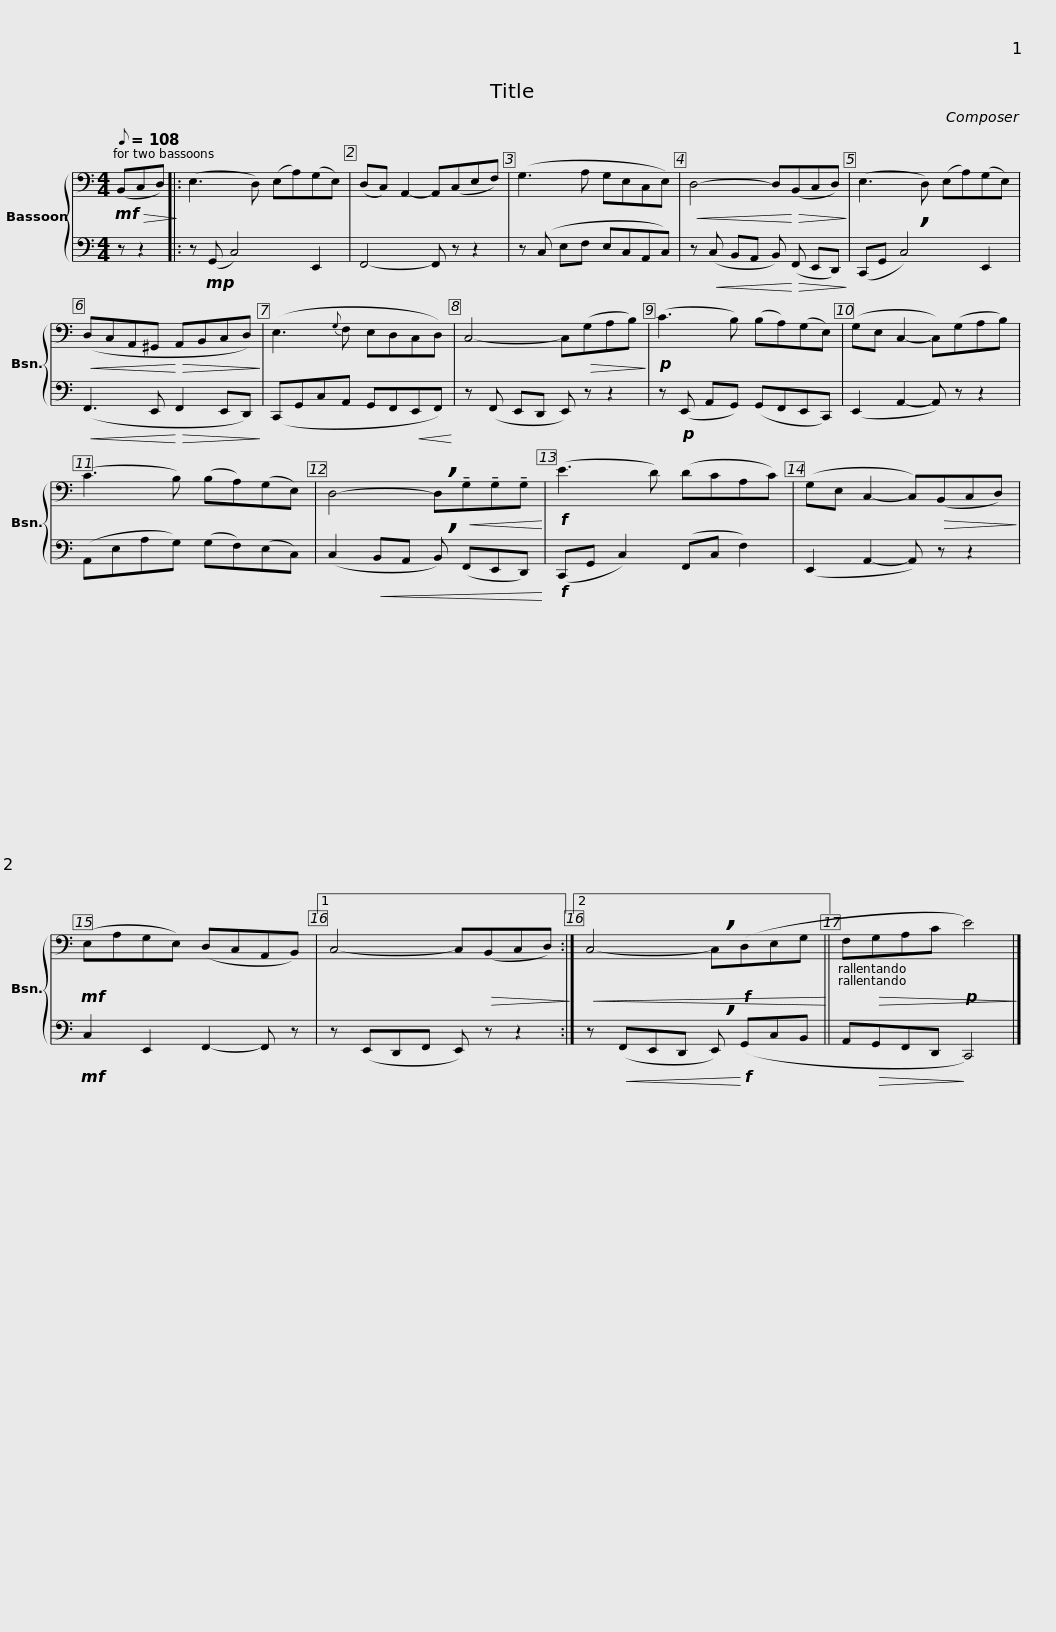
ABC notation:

X:1
%%score { 1 | 2 }
L:1/8
Q:1/8=108
M:4/4
I:linebreak $
K:C
V:1 bass
V:2 bass
V:1
!mf! (B,,!>(!C,D,)!>)! |: (E,3 D,) (E,A,)(G,E,) | (D,C,) A,,2- A,,(C,E,F,) | (G,3 A, G,E,C,E,) |$!<(! D,4- D,!<)!!>(!(B,,C,D,)!>)! | %5
 (E,3 D,) (E,A,)(G,E,) |!<(! (D,C,A,,^G,,!<)!!>(! A,,B,,C,D,)!>)! | (E,3{G,} F, E,D,C,D,) |$ C,4- C,!>(!(G,A,B,)!>)! |!p! (C3 B,) (B,A,)(G,E,) | %10
 (G,E, C,2- C,)(G,A,B,) | (C3 B,) (B,A,)(G,E,) |$ D,4- !breath!D,!<(!!tenuto!G,!tenuto!G,!tenuto!G,!<)! |!f! (E3 D) (DCA,C) | (G,E, C,2- C,)!>(!(B,,C,D,)!>)! | %15
!mf! (E,A,G,E,) (D,C,A,,B,,) |1$ C,4- C,!>(!(B,,C,D,)!>)! :|2!<(! C,4- !breath!C,!f!(D,E,G,!<)! || F,!>(!G,A,C!p! E4)!>)! |] %19
V:2
 z z2 |: z!mp! (G,, C,4) E,,2 | F,,4- F,, z z2 | z (C, E,F, E,C,A,,C,) |$ z!<(! (C, B,,A,, B,,)!<)!!>(! (F,, E,,D,,)!>)! | %5
 (C,,G,, !breath!C,4) E,,2 |!<(! (F,,3 E,,!<)!!>(! F,,2 E,,D,,)!>)! | (C,,G,,C,A,, G,,F,,!<(!E,,F,,)!<)! |$ z (F,, E,,D,, E,,) z z2 | z!p! (E,, A,,G,,) (G,,F,,E,,C,,) | %10
 (E,,2 A,,2- A,,) z z2 | (A,,E,A,G,) (G,F,)(E,C,) |$ (C,2!<(! B,,A,, !breath!B,,) (F,,E,,D,,)!<)! |!f! (C,,G,, C,2) (F,,C, F,2) | (E,,2 A,,2- A,,) z z2 | %15
!mf! C,2 E,,2 F,,2- F,, z |1$ z (E,,D,,F,, E,,) z z2 :|2 z!<(! (F,,E,,D,, !breath!E,,)!<)!!f! (G,,C,B,, || A,,!>(!G,,F,,D,,!>)! C,,4) |] %19
